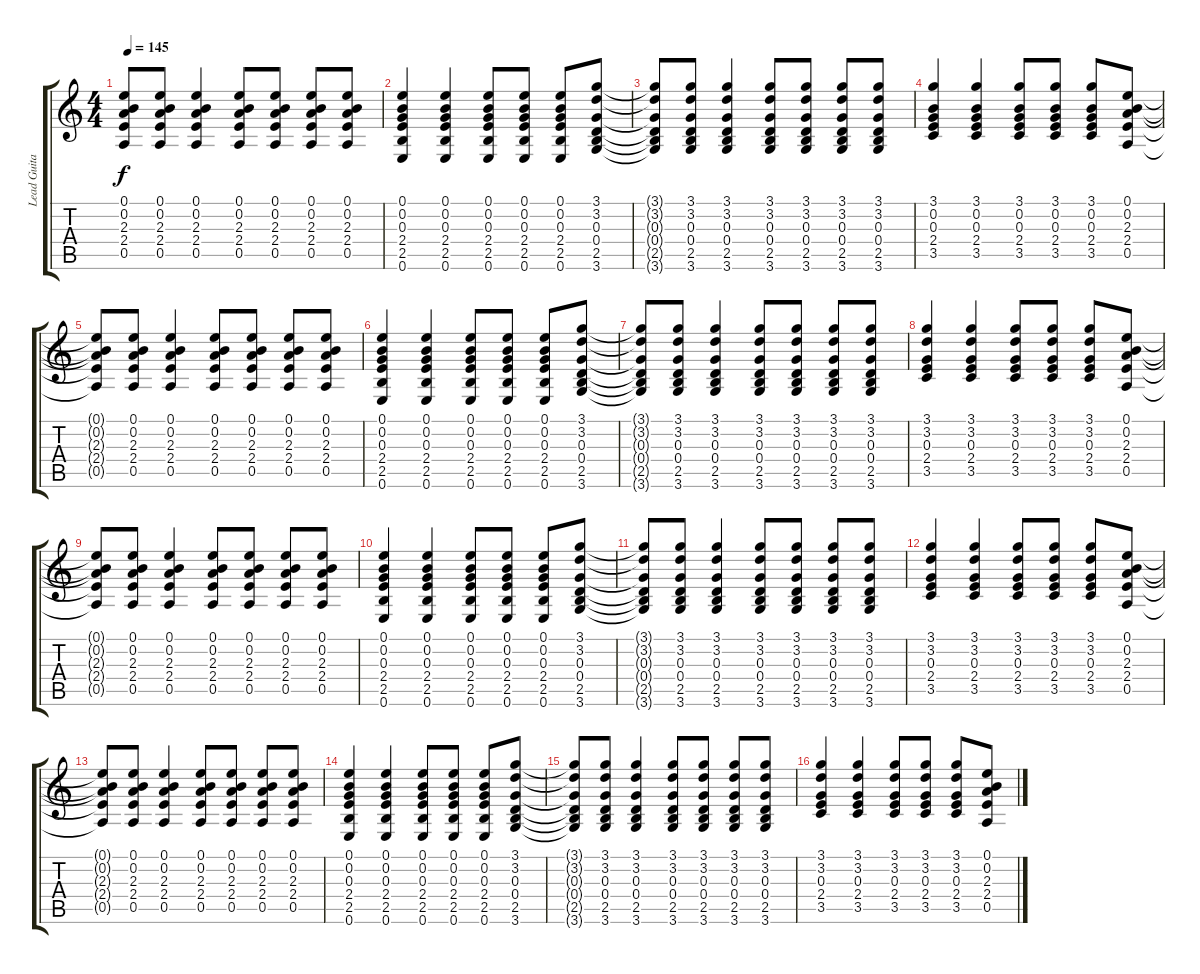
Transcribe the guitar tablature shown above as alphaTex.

\track ("Lead Guitar" "Lead Guita") {instrument electricguitarclean}
\staff {score tabs}
\tuning (E4 B3 G3 D3 A2 E2) {hide}
\ts (4 4)
\tempo 145
\clef g2
\ks c
(0.1{t} 0.2{t} 2.3{t} 2.4{t} 0.5{t}).8{dy f} (0.1 0.2 2.3 2.4 0.5).8 (0.1 0.2 2.3 2.4 0.5).4 (0.1 0.2 2.3 2.4 0.5).8 (0.1 0.2 2.3 2.4 0.5).8 (0.1 0.2 2.3 2.4 0.5).8 (0.1 0.2 2.3 2.4 0.5).8 |
(0.1 0.2 0.3 2.4 2.5 0.6).4 (0.1 0.2 0.3 2.4 2.5 0.6).4 (0.1 0.2 0.3 2.4 2.5 0.6).8 (0.1 0.2 0.3 2.4 2.5 0.6).8 (0.1 0.2 0.3 2.4 2.5 0.6).8 (3.1 3.2 0.3 0.4 2.5 3.6).8 |
(3.1{t} 3.2{t} 0.3{t} 0.4{t} 2.5{t} 3.6{t}).8 (3.1 3.2 0.3 0.4 2.5 3.6).8 (3.1 3.2 0.3 0.4 2.5 3.6).4 (3.1 3.2 0.3 0.4 2.5 3.6).8 (3.1 3.2 0.3 0.4 2.5 3.6).8 (3.1 3.2 0.3 0.4 2.5 3.6).8 (3.1 3.2 0.3 0.4 2.5 3.6).8 |
(3.1 0.2 0.3 2.4 3.5).4 (3.1 0.2 0.3 2.4 3.5).4 (3.1 0.2 0.3 2.4 3.5).8 (3.1 0.2 0.3 2.4 3.5).8 (3.1 0.2 0.3 2.4 3.5).8 (0.1 0.2 2.3 2.4 0.5).8 |
(0.1{t} 0.2{t} 2.3{t} 2.4{t} 0.5{t}).8 (0.1 0.2 2.3 2.4 0.5).8 (0.1 0.2 2.3 2.4 0.5).4 (0.1 0.2 2.3 2.4 0.5).8 (0.1 0.2 2.3 2.4 0.5).8 (0.1 0.2 2.3 2.4 0.5).8 (0.1 0.2 2.3 2.4 0.5).8 |
(0.1 0.2 0.3 2.4 2.5 0.6).4 (0.1 0.2 0.3 2.4 2.5 0.6).4 (0.1 0.2 0.3 2.4 2.5 0.6).8 (0.1 0.2 0.3 2.4 2.5 0.6).8 (0.1 0.2 0.3 2.4 2.5 0.6).8 (3.1 3.2 0.3 0.4 2.5 3.6).8 |
(3.1{t} 3.2{t} 0.3{t} 0.4{t} 2.5{t} 3.6{t}).8 (3.1 3.2 0.3 0.4 2.5 3.6).8 (3.1 3.2 0.3 0.4 2.5 3.6).4 (3.1 3.2 0.3 0.4 2.5 3.6).8 (3.1 3.2 0.3 0.4 2.5 3.6).8 (3.1 3.2 0.3 0.4 2.5 3.6).8 (3.1 3.2 0.3 0.4 2.5 3.6).8 |
(3.1 3.2 0.3 2.4 3.5).4 (3.1 3.2 0.3 2.4 3.5).4 (3.1 3.2 0.3 2.4 3.5).8 (3.1 3.2 0.3 2.4 3.5).8 (3.1 3.2 0.3 2.4 3.5).8 (0.1 0.2 2.3 2.4 0.5).8 |
(0.1{t} 0.2{t} 2.3{t} 2.4{t} 0.5{t}).8 (0.1 0.2 2.3 2.4 0.5).8 (0.1 0.2 2.3 2.4 0.5).4 (0.1 0.2 2.3 2.4 0.5).8 (0.1 0.2 2.3 2.4 0.5).8 (0.1 0.2 2.3 2.4 0.5).8 (0.1 0.2 2.3 2.4 0.5).8 |
(0.1 0.2 0.3 2.4 2.5 0.6).4 (0.1 0.2 0.3 2.4 2.5 0.6).4 (0.1 0.2 0.3 2.4 2.5 0.6).8 (0.1 0.2 0.3 2.4 2.5 0.6).8 (0.1 0.2 0.3 2.4 2.5 0.6).8 (3.1 3.2 0.3 0.4 2.5 3.6).8 |
(3.1{t} 3.2{t} 0.3{t} 0.4{t} 2.5{t} 3.6{t}).8 (3.1 3.2 0.3 0.4 2.5 3.6).8 (3.1 3.2 0.3 0.4 2.5 3.6).4 (3.1 3.2 0.3 0.4 2.5 3.6).8 (3.1 3.2 0.3 0.4 2.5 3.6).8 (3.1 3.2 0.3 0.4 2.5 3.6).8 (3.1 3.2 0.3 0.4 2.5 3.6).8 |
(3.1 3.2 0.3 2.4 3.5).4 (3.1 3.2 0.3 2.4 3.5).4 (3.1 3.2 0.3 2.4 3.5).8 (3.1 3.2 0.3 2.4 3.5).8 (3.1 3.2 0.3 2.4 3.5).8 (0.1 0.2 2.3 2.4 0.5).8 |
(0.1{t} 0.2{t} 2.3{t} 2.4{t} 0.5{t}).8 (0.1 0.2 2.3 2.4 0.5).8 (0.1 0.2 2.3 2.4 0.5).4 (0.1 0.2 2.3 2.4 0.5).8 (0.1 0.2 2.3 2.4 0.5).8 (0.1 0.2 2.3 2.4 0.5).8 (0.1 0.2 2.3 2.4 0.5).8 |
(0.1 0.2 0.3 2.4 2.5 0.6).4 (0.1 0.2 0.3 2.4 2.5 0.6).4 (0.1 0.2 0.3 2.4 2.5 0.6).8 (0.1 0.2 0.3 2.4 2.5 0.6).8 (0.1 0.2 0.3 2.4 2.5 0.6).8 (3.1 3.2 0.3 0.4 2.5 3.6).8 |
(3.1{t} 3.2{t} 0.3{t} 0.4{t} 2.5{t} 3.6{t}).8 (3.1 3.2 0.3 0.4 2.5 3.6).8 (3.1 3.2 0.3 0.4 2.5 3.6).4 (3.1 3.2 0.3 0.4 2.5 3.6).8 (3.1 3.2 0.3 0.4 2.5 3.6).8 (3.1 3.2 0.3 0.4 2.5 3.6).8 (3.1 3.2 0.3 0.4 2.5 3.6).8 |
(3.1 3.2 0.3 2.4 3.5).4 (3.1 3.2 0.3 2.4 3.5).4 (3.1 3.2 0.3 2.4 3.5).8 (3.1 3.2 0.3 2.4 3.5).8 (3.1 3.2 0.3 2.4 3.5).8 (0.1 0.2 2.3 2.4 0.5).8
